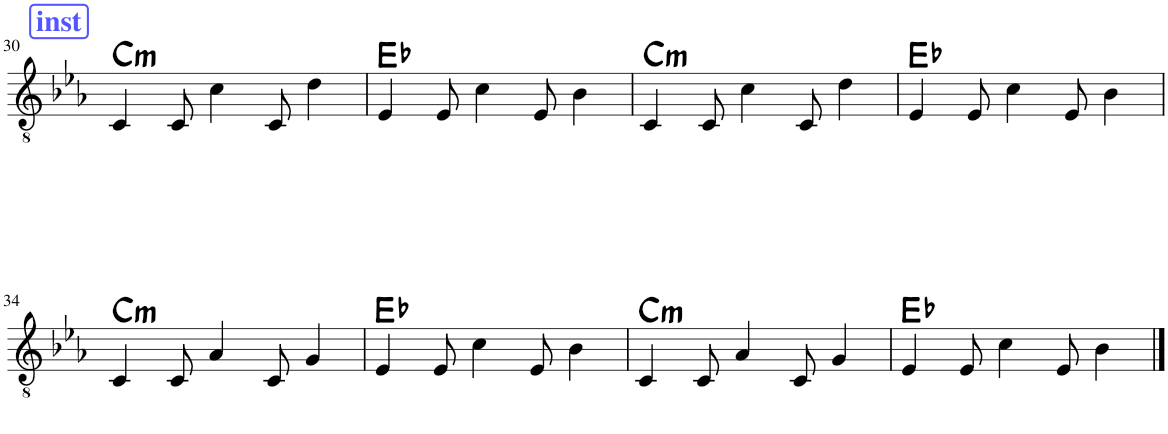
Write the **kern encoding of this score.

**kern	**harte
*part1	*part1
*staff1	*
*I"Classical Guitar	*
*I'Guit.	*
!!LO:PB:g=z
*clefGv2	*
*k[b-e-a-]	*
*M4/4	*
!!LO:REH:place=s1:a:B:cj:color=#5555FF:fs=14:t=inst
=30	=30
!	!LO:H:kt=m
4C/	C:min
8C/	.
4c\	.
8C/	.
4d\	.
=31	=31
4E-/	Eb:maj
8E-/	.
4c\	.
8E-/	.
4B-\	.
=32	=32
!	!LO:H:kt=m
4C/	C:min
8C/	.
4c\	.
8C/	.
4d\	.
=33	=33
4E-/	Eb:maj
8E-/	.
4c\	.
8E-/	.
4B-\	.
!!LO:LB:g=z
=34	=34
!	!LO:H:kt=m
4C/	C:min
8C/	.
4A-/	.
8C/	.
4G/	.
=35	=35
4E-/	Eb:maj
8E-/	.
4c\	.
8E-/	.
4B-\	.
=36	=36
!	!LO:H:kt=m
4C/	C:min
8C/	.
4A-/	.
8C/	.
4G/	.
=37	=37
4E-/	Eb:maj
8E-/	.
4c\	.
8E-/	.
4B-\	.
==	==
*-	*-
